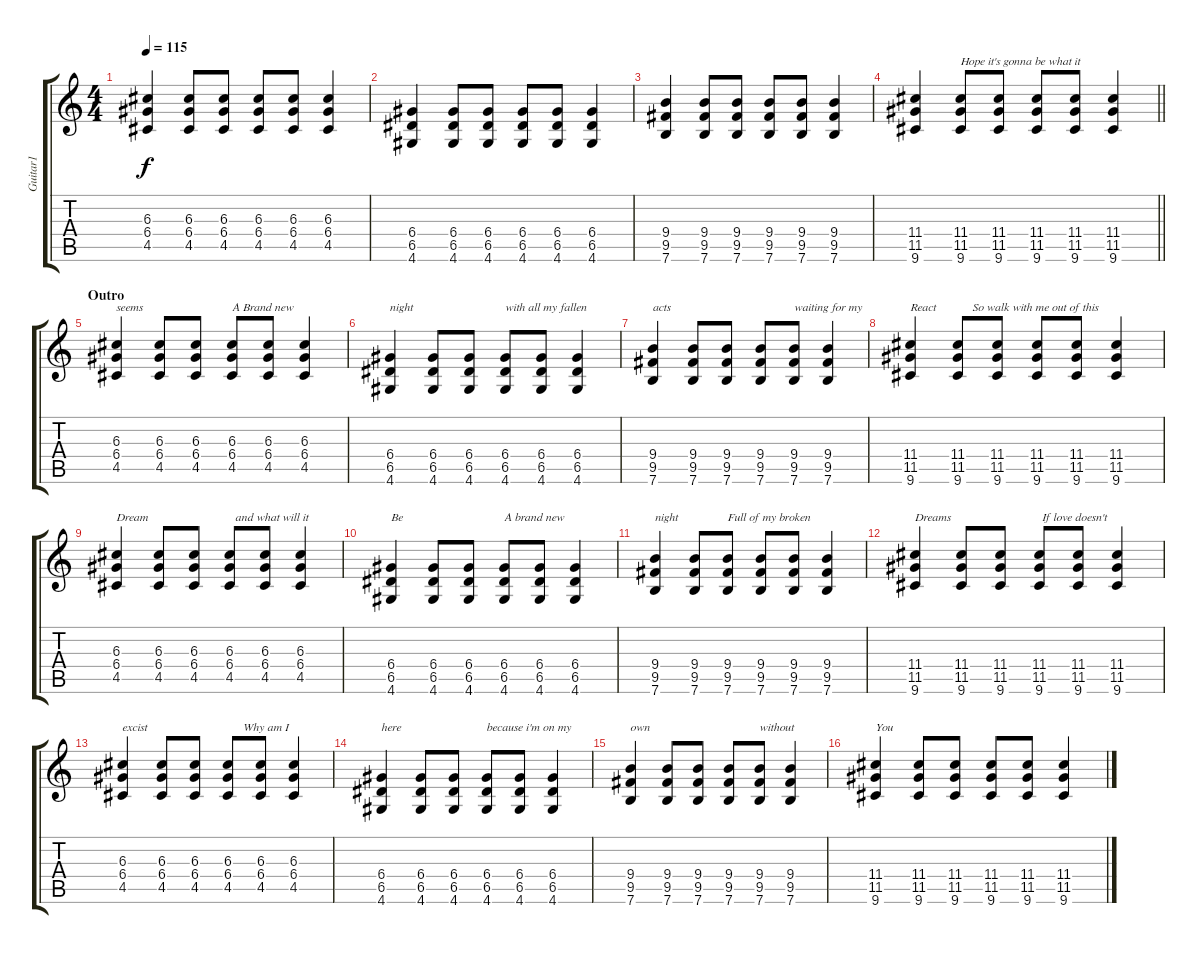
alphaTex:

\track ("Guitar1" "Guitar1") {instrument electricguitarclean}
\staff {score tabs}
\tuning (E4 B3 G3 D3 A2 E2) {hide}
\ts (4 4)
\tempo 115
\clef g2
\ks c
(6.3 6.4 4.5).4{dy f} (6.3 6.4 4.5).8 (6.3 6.4 4.5).8 (6.3 6.4 4.5).8 (6.3 6.4 4.5).8 (6.3 6.4 4.5).4 |
(6.4 6.5 4.6).4 (6.4 6.5 4.6).8 (6.4 6.5 4.6).8 (6.4 6.5 4.6).8 (6.4 6.5 4.6).8 (6.4 6.5 4.6).4 |
(9.4 9.5 7.6).4 (9.4 9.5 7.6).8 (9.4 9.5 7.6).8 (9.4 9.5 7.6).8 (9.4 9.5 7.6).8 (9.4 9.5 7.6).4 |
\barLineRight lightlight
(11.4 11.5 9.6).4 (11.4 11.5 9.6).8{txt "Hope it's gonna be what it"} (11.4 11.5 9.6).8 (11.4 11.5 9.6).8 (11.4 11.5 9.6).8 (11.4 11.5 9.6).4 |
\section ("" "Outro")
(6.3 6.4 4.5).4{txt "seems"} (6.3 6.4 4.5).8 (6.3 6.4 4.5).8 (6.3 6.4 4.5).8{txt "A Brand new"} (6.3 6.4 4.5).8 (6.3 6.4 4.5).4 |
(6.4 6.5 4.6).4{txt "night"} (6.4 6.5 4.6).8 (6.4 6.5 4.6).8 (6.4 6.5 4.6).8{txt "with all my fallen "} (6.4 6.5 4.6).8 (6.4 6.5 4.6).4 |
(9.4 9.5 7.6).4{txt "acts"} (9.4 9.5 7.6).8 (9.4 9.5 7.6).8 (9.4 9.5 7.6).8 (9.4 9.5 7.6).8{txt "waiting for my "} (9.4 9.5 7.6).4 |
(11.4 11.5 9.6).4{txt "React"} (11.4 11.5 9.6).8{txt "     So walk with me out of this"} (11.4 11.5 9.6).8 (11.4 11.5 9.6).8 (11.4 11.5 9.6).8 (11.4 11.5 9.6).4 |
(6.3 6.4 4.5).4{txt "Dream"} (6.3 6.4 4.5).8 (6.3 6.4 4.5).8 (6.3 6.4 4.5).8{txt "  and what will it"} (6.3 6.4 4.5).8 (6.3 6.4 4.5).4 |
(6.4 6.5 4.6).4{txt "Be"} (6.4 6.5 4.6).8 (6.4 6.5 4.6).8 (6.4 6.5 4.6).8{txt "A brand new"} (6.4 6.5 4.6).8 (6.4 6.5 4.6).4 |
(9.4 9.5 7.6).4{txt "night"} (9.4 9.5 7.6).8 (9.4 9.5 7.6).8{txt "Full of my broken "} (9.4 9.5 7.6).8 (9.4 9.5 7.6).8 (9.4 9.5 7.6).4 |
(11.4 11.5 9.6).4{txt "Dreams"} (11.4 11.5 9.6).8 (11.4 11.5 9.6).8{txt "              If love doesn't"} (11.4 11.5 9.6).8 (11.4 11.5 9.6).8 (11.4 11.5 9.6).4 |
(6.3 6.4 4.5).4{txt "excist"} (6.3 6.4 4.5).8 (6.3 6.4 4.5).8 (6.3 6.4 4.5).8{txt "     Why am I"} (6.3 6.4 4.5).8 (6.3 6.4 4.5).4 |
(6.4 6.5 4.6).4{txt "here"} (6.4 6.5 4.6).8 (6.4 6.5 4.6).8 (6.4 6.5 4.6).8{txt "because i'm on my "} (6.4 6.5 4.6).8 (6.4 6.5 4.6).4 |
(9.4 9.5 7.6).4{txt "own"} (9.4 9.5 7.6).8 (9.4 9.5 7.6).8 (9.4 9.5 7.6).8 (9.4 9.5 7.6).8{txt "without"} (9.4 9.5 7.6).4 |
(11.4 11.5 9.6).4{txt "You"} (11.4 11.5 9.6).8 (11.4 11.5 9.6).8 (11.4 11.5 9.6).8 (11.4 11.5 9.6).8 (11.4 11.5 9.6).4
